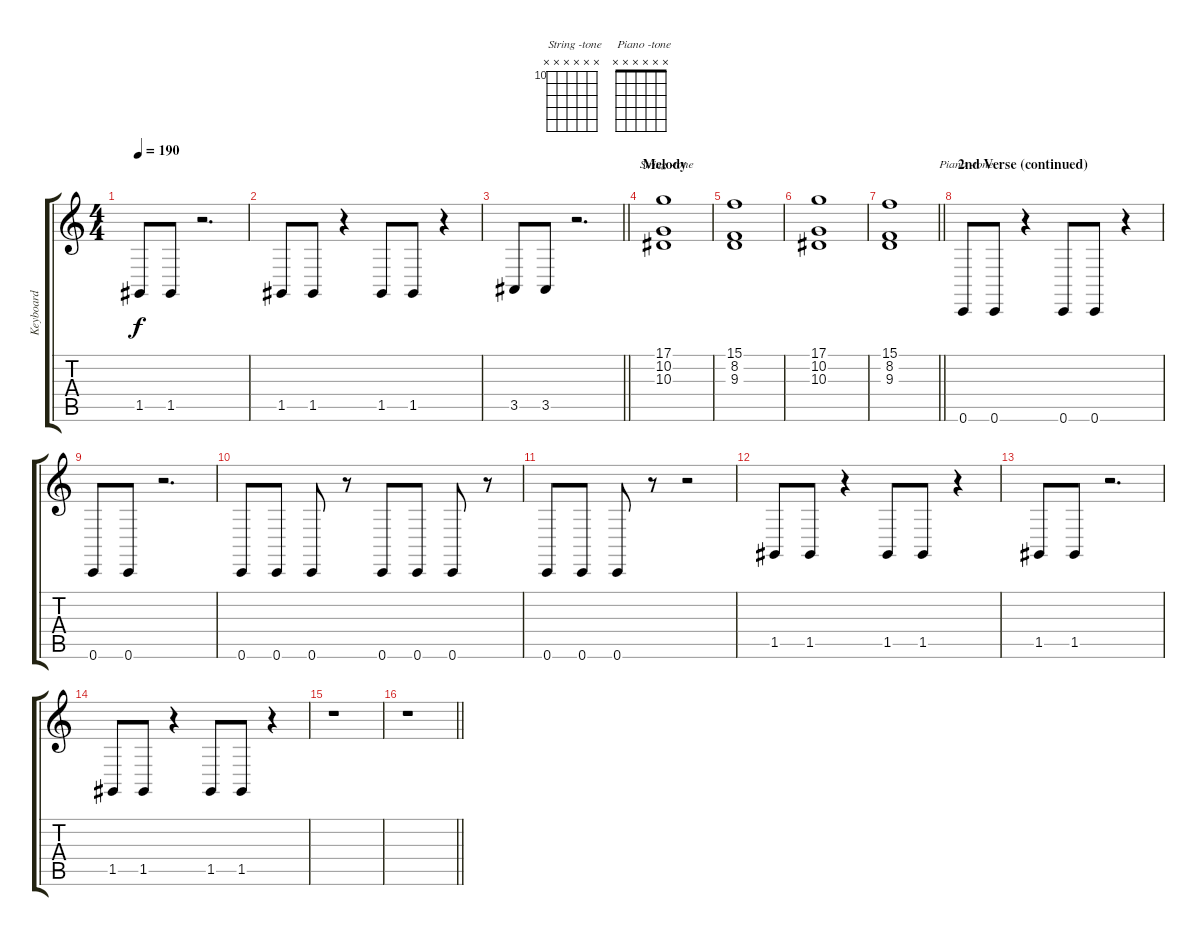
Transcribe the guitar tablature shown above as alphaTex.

\track ("Keyboard" "Keyboard") {instrument stringensemble1}
\staff {score tabs}
\tuning (D4 A3 F3 C3 G2 C2) {hide}
\chord ("  String -tone" x x x x x x) {firstfret 10}
\chord ("  Piano -tone" x x x x x x)
\ts (4 4)
\tempo 190
\clef g2
\ks c
1.5.8{dy f} 1.5.8 r.2{d} |
1.5.8 1.5.8 r.4 1.5.8 1.5.8 r.4 |
\barLineRight lightlight
3.5.8 3.5.8 r.2{d} |
\section ("" "Melody")
(17.1 10.2 10.3).1{ch "  String -tone" volume 8 instrument stringensemble1} |
(15.1 8.2 9.3).1 |
(17.1 10.2 10.3).1 |
\barLineRight lightlight
(15.1 8.2 9.3).1 |
\section ("" "2nd Verse (continued)")
0.6.8{ch "  Piano -tone" volume 8 instrument electricgrandpiano} 0.6.8 r.4 0.6.8 0.6.8 r.4 |
0.6.8 0.6.8 r.2{d} |
0.6.8 0.6.8 0.6.8 r.8 0.6.8 0.6.8 0.6.8 r.8 |
0.6.8 0.6.8 0.6.8 r.8 r.2 |
1.5.8 1.5.8 r.4 1.5.8 1.5.8 r.4 |
1.5.8 1.5.8 r.2{d} |
1.5.8 1.5.8 r.4 1.5.8 1.5.8 r.4 |
r.1 |
\barLineRight lightlight
r.1
